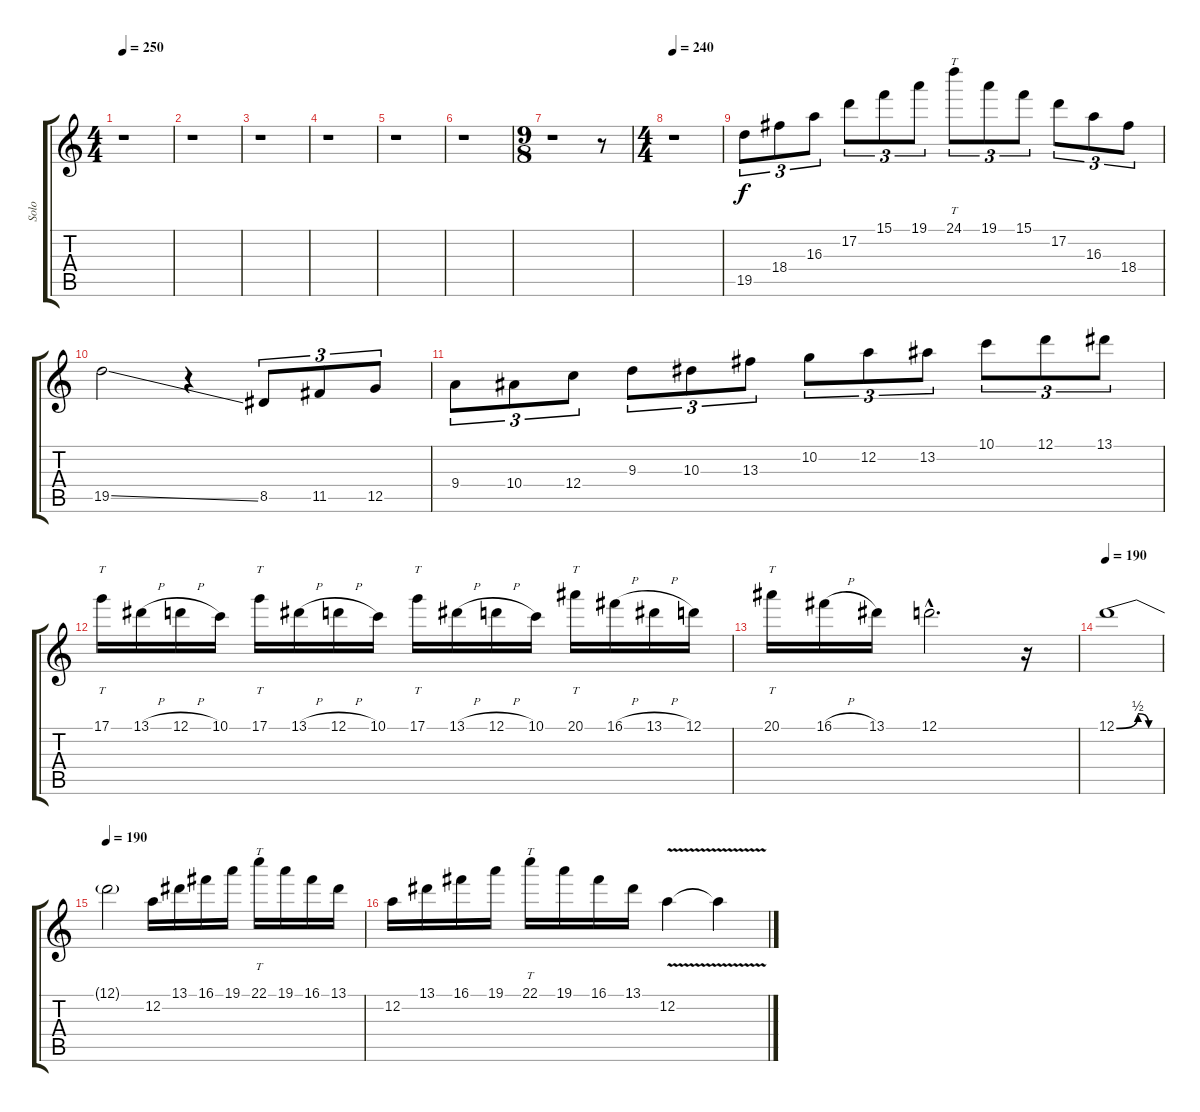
\track ("Solo" "Solo") {instrument distortionguitar}
\staff {score tabs}
\tuning (D4 A3 F3 C3 G2 D2) {hide}
\ts (4 4)
\tempo 250
\clef g2
\ks c
r.1{dy f} |
r.1 |
r.1 |
r.1 |
r.1 |
r.1 |
\ts (9 8)
r.1 r.8 |
\ts (4 4)
\tempo 240
r.1 |
19.5.8{tu (3 2)} 18.4.8{tu (3 2)} 16.3.8{tu (3 2)} 17.2.8{tu (3 2)} 15.1.8{tu (3 2)} 19.1.8{tu (3 2)} 24.1.8{tt tu (3 2)} 19.1.8{tu (3 2)} 15.1.8{tu (3 2)} 17.2.8{tu (3 2)} 16.3.8{tu (3 2)} 18.4.8{tu (3 2)} |
19.5{ss}.2 r.4 8.5.8{tu (3 2)} 11.5.8{tu (3 2)} 12.5.8{tu (3 2)} |
9.4.8{tu (3 2)} 10.4.8{tu (3 2)} 12.4.8{tu (3 2)} 9.3.8{tu (3 2)} 10.3.8{tu (3 2)} 13.3.8{tu (3 2)} 10.2.8{tu (3 2)} 12.2.8{tu (3 2)} 13.2.8{tu (3 2)} 10.1.8{tu (3 2)} 12.1.8{tu (3 2)} 13.1.8{tu (3 2)} |
17.1.16{tt} 13.1{h}.16 12.1{h}.16 10.1.16 17.1.16{tt} 13.1{h}.16 12.1{h}.16 10.1.16 17.1.16{tt} 13.1{h}.16 12.1{h}.16 10.1.16 20.1.16{tt} 16.1{h}.16 13.1{h}.16 12.1.16 |
20.1.16{tt} 16.1{h}.16 13.1.16 12.1{hac}.2{d} r.16 |
\tempo 190
12.1{be (custom 0 0 30 2 45 0 60 0)}.1 |
\tempo 190
12.1{t}.2 12.2.16 13.1.16 16.1.16 19.1.16 22.1.16{tt} 19.1.16 16.1.16 13.1.16 |
12.2.16 13.1.16 16.1.16 19.1.16 22.1.16{tt} 19.1.16 16.1.16 13.1.16 12.2{v}.4 12.2{t}.4
